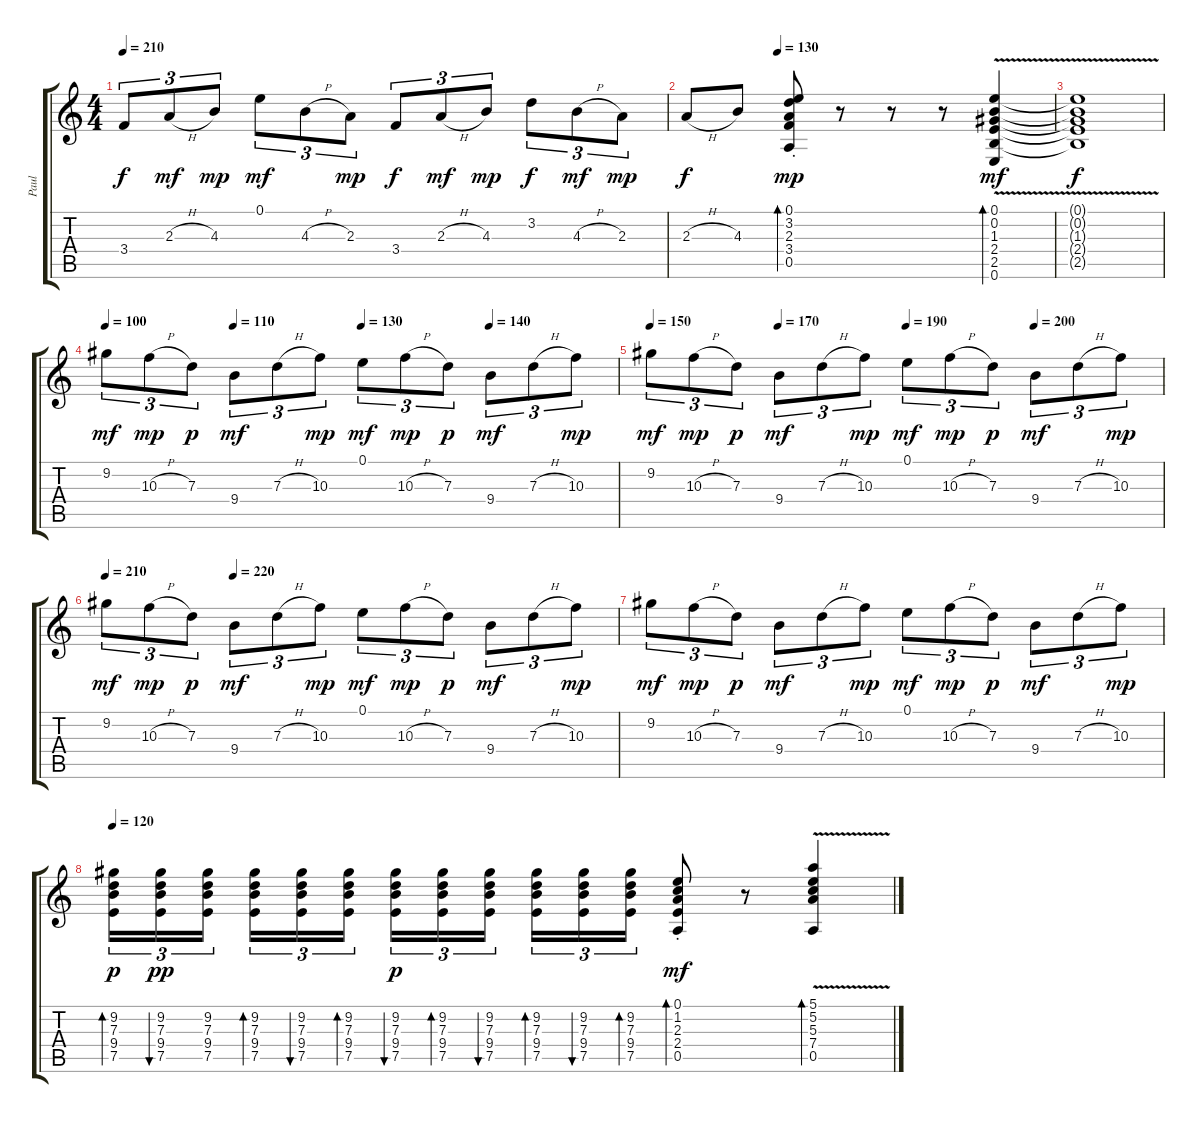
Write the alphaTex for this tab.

\track ("Paul " "Paul ") {instrument acousticguitarnylon}
\staff {score tabs}
\tuning (E4 B3 G3 D3 A2 E2) {hide}
\ts (4 4)
\tempo 210
\clef g2
\ks c
3.4.8{tu (3 2) dy f} 2.3{h}.8{tu (3 2) dy mf} 4.3.8{tu (3 2) dy mp} 0.1.8{tu (3 2) dy mf} 4.3{h}.8{tu (3 2)} 2.3.8{tu (3 2) dy mp} 3.4.8{tu (3 2) dy f} 2.3{h}.8{tu (3 2) dy mf} 4.3.8{tu (3 2) dy mp} 3.2.8{tu (3 2) dy f} 4.3{h}.8{tu (3 2) dy mf} 2.3.8{tu (3 2) dy mp} |
\tempo (130 0.25)
2.3{h}.8{dy f} 4.3.8 (0.1 3.2 2.3 3.4 0.5{st}).8{bd 60 dy mp} r.8 r.8 r.8 (0.1 0.2 1.3{v} 2.4{v} 2.5{v} 0.6).4{bd 60 dy mf} |
(0.1{t} 0.2{t} 1.3{t} 2.4{t} 2.5{t}).1{dy f} |
\tempo 100
\tempo (110 0.25)
\tempo (130 0.5)
\tempo (140 0.75)
9.2.8{tu (3 2) dy mf} 10.3{h}.8{tu (3 2) dy mp} 7.3.8{tu (3 2) dy p} 9.4.8{tu (3 2) dy mf} 7.3{h}.8{tu (3 2)} 10.3.8{tu (3 2) dy mp} 0.1.8{tu (3 2) dy mf} 10.3{h}.8{tu (3 2) dy mp} 7.3.8{tu (3 2) dy p} 9.4.8{tu (3 2) dy mf} 7.3{h}.8{tu (3 2)} 10.3.8{tu (3 2) dy mp} |
\tempo 150
\tempo (170 0.25)
\tempo (190 0.5)
\tempo (200 0.75)
9.2.8{tu (3 2) dy mf} 10.3{h}.8{tu (3 2) dy mp} 7.3.8{tu (3 2) dy p} 9.4.8{tu (3 2) dy mf} 7.3{h}.8{tu (3 2)} 10.3.8{tu (3 2) dy mp} 0.1.8{tu (3 2) dy mf} 10.3{h}.8{tu (3 2) dy mp} 7.3.8{tu (3 2) dy p} 9.4.8{tu (3 2) dy mf} 7.3{h}.8{tu (3 2)} 10.3.8{tu (3 2) dy mp} |
\tempo 210
\tempo (220 0.25)
9.2.8{tu (3 2) dy mf} 10.3{h}.8{tu (3 2) dy mp} 7.3.8{tu (3 2) dy p} 9.4.8{tu (3 2) dy mf} 7.3{h}.8{tu (3 2)} 10.3.8{tu (3 2) dy mp} 0.1.8{tu (3 2) dy mf} 10.3{h}.8{tu (3 2) dy mp} 7.3.8{tu (3 2) dy p} 9.4.8{tu (3 2) dy mf} 7.3{h}.8{tu (3 2)} 10.3.8{tu (3 2) dy mp} |
9.2.8{tu (3 2) dy mf} 10.3{h}.8{tu (3 2) dy mp} 7.3.8{tu (3 2) dy p} 9.4.8{tu (3 2) dy mf} 7.3{h}.8{tu (3 2)} 10.3.8{tu (3 2) dy mp} 0.1.8{tu (3 2) dy mf} 10.3{h}.8{tu (3 2) dy mp} 7.3.8{tu (3 2) dy p} 9.4.8{tu (3 2) dy mf} 7.3{h}.8{tu (3 2)} 10.3.8{tu (3 2) dy mp} |
\tempo 120
(9.2 7.3 9.4 7.5).16{tu (3 2) bd 120 dy p} (9.2 7.3 9.4 7.5).16{tu (3 2) bu 120 dy pp} (9.2 7.3 9.4 7.5).16{tu (3 2) beam splitsecondary} (9.2 7.3 9.4 7.5).16{tu (3 2) bd 120} (9.2 7.3 9.4 7.5).16{tu (3 2) bu 120} (9.2 7.3 9.4 7.5).16{tu (3 2) bd 120} (9.2 7.3 9.4 7.5).16{tu (3 2) bu 120 dy p} (9.2 7.3 9.4 7.5).16{tu (3 2) bd 120} (9.2 7.3 9.4 7.5).16{tu (3 2) bu 120 beam splitsecondary} (9.2 7.3 9.4 7.5).16{tu (3 2) bd 120} (9.2 7.3 9.4 7.5).16{tu (3 2) bu 120} (9.2 7.3 9.4 7.5).16{tu (3 2) bd 120} (0.1{st} 1.2{st} 2.3{st} 2.4{st} 0.5{st}).8{bd 120 dy mf} r.8 (5.1{v} 5.2 5.3 7.4 0.5).4{bd 120}
